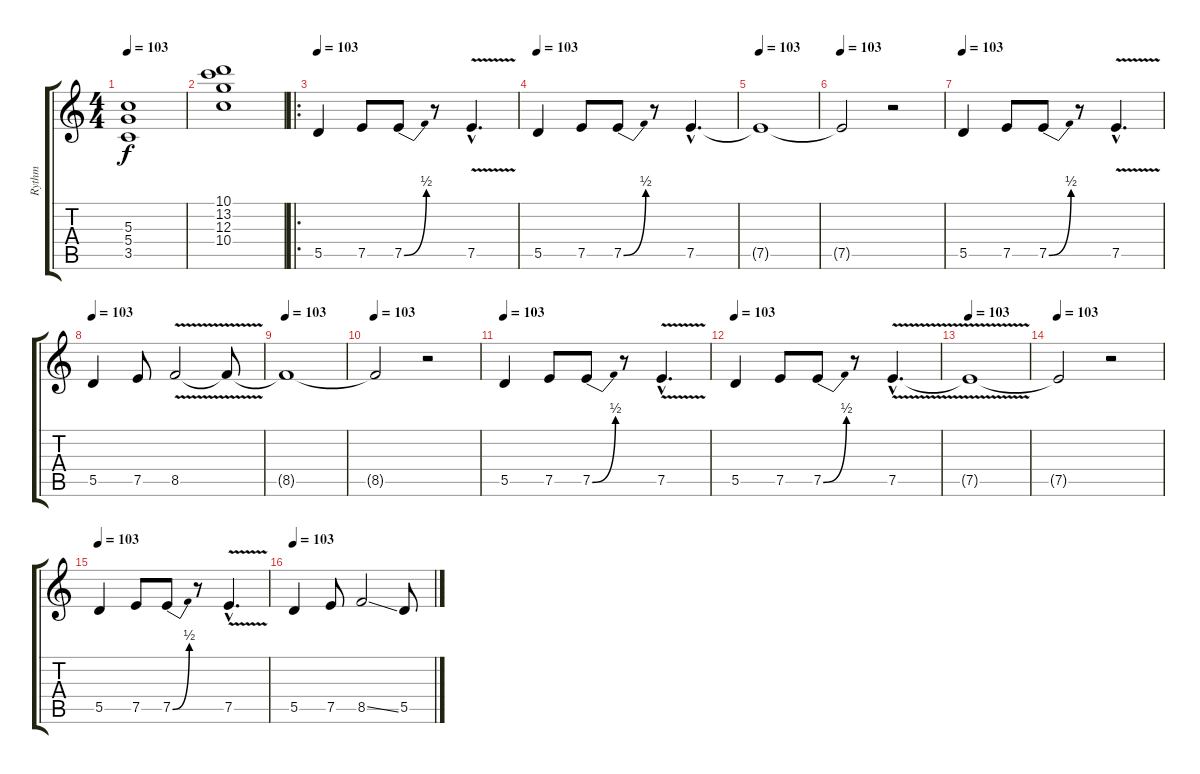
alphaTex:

\track ("Rythm" "Rythm") {instrument distortionguitar}
\staff {score tabs}
\tuning (E4 B3 G3 D3 A2 E2) {hide}
\ts (4 4)
\tempo 103
\clef g2
\ks c
(5.3 5.4 3.5).1{dy f} |
(10.1 13.2 12.3 10.4).1 |
\ro
\tempo 103
5.5.4{volume 16 instrument overdrivenguitar} 7.5.8 7.5{be (bend 0 0 60 2)}.8 r.8 7.5{v hac}.4{d} |
\tempo 103
5.5.4 7.5.8 7.5{be (bend 0 0 60 2)}.8 r.8 7.5{hac}.4{d} |
\tempo 103
7.5{t}.1 |
\tempo 103
7.5{t}.2 r.2 |
\tempo 103
5.5.4 7.5.8 7.5{be (bend 0 0 60 2)}.8 r.8 7.5{v hac}.4{d} |
\tempo 103
5.5.4 7.5.8 8.5{v}.2 8.5{t}.8 |
\tempo 103
8.5{t}.1 |
\tempo 103
8.5{t}.2 r.2 |
\tempo 103
5.5.4{instrument overdrivenguitar} 7.5.8 7.5{be (bend 0 0 60 2)}.8 r.8 7.5{v hac}.4{d} |
\tempo 103
5.5.4{instrument overdrivenguitar} 7.5.8 7.5{be (bend 0 0 60 2)}.8 r.8 7.5{v hac}.4{d} |
\tempo 103
7.5{t}.1 |
\tempo 103
7.5{t}.2 r.2 |
\tempo 103
5.5.4{instrument overdrivenguitar} 7.5.8 7.5{be (bend 0 0 60 2)}.8 r.8 7.5{v hac}.4{d} |
\tempo 103
5.5.4 7.5.8 8.5{ss}.2 5.5.8
